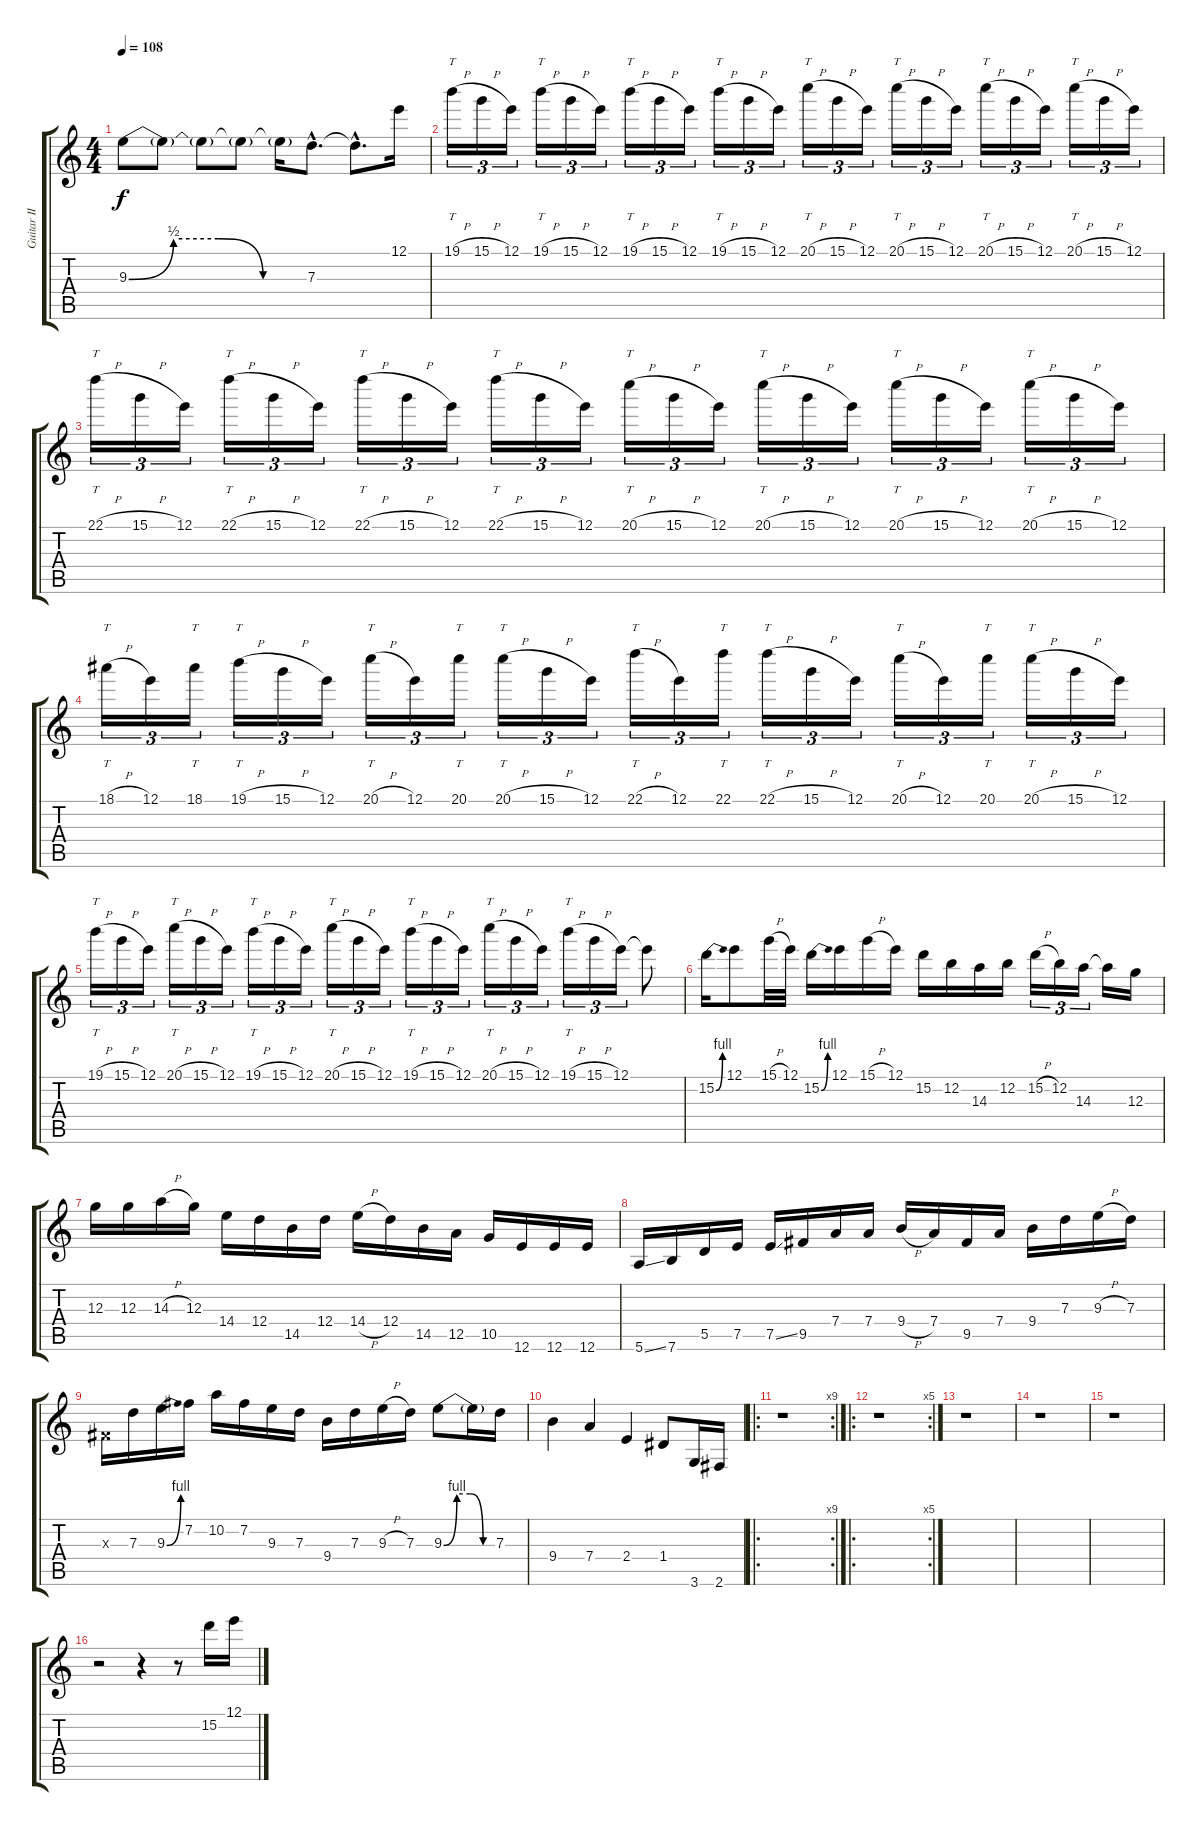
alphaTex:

\track ("Guitar II" "Guitar II") {instrument distortionguitar}
\staff {score tabs}
\tuning (E4 B3 G3 D3 A2 E2) {hide}
\ts (4 4)
\tempo 108
\clef g2
\ks c
9.3{be (custom 0 0 15 2 30 2 45 0 60 0)}.8{dy f} 9.3{t}.8 9.3{t}.8 9.3{t}.8 9.3{t}.16 7.3{hac}.8{d} 7.3{hac t}.8{d} 12.1.16 |
19.1{h}.16{tt tu (3 2)} 15.1{h}.16{tu (3 2)} 12.1.16{tu (3 2)} 19.1{h}.16{tt tu (3 2)} 15.1{h}.16{tu (3 2)} 12.1.16{tu (3 2)} 19.1{h}.16{tt tu (3 2)} 15.1{h}.16{tu (3 2)} 12.1.16{tu (3 2)} 19.1{h}.16{tt tu (3 2)} 15.1{h}.16{tu (3 2)} 12.1.16{tu (3 2)} 20.1{h}.16{tt tu (3 2)} 15.1{h}.16{tu (3 2)} 12.1.16{tu (3 2)} 20.1{h}.16{tt tu (3 2)} 15.1{h}.16{tu (3 2)} 12.1.16{tu (3 2)} 20.1{h}.16{tt tu (3 2)} 15.1{h}.16{tu (3 2)} 12.1.16{tu (3 2)} 20.1{h}.16{tt tu (3 2)} 15.1{h}.16{tu (3 2)} 12.1.16{tu (3 2)} |
22.1{h}.16{tt tu (3 2)} 15.1{h}.16{tu (3 2)} 12.1.16{tu (3 2)} 22.1{h}.16{tt tu (3 2)} 15.1{h}.16{tu (3 2)} 12.1.16{tu (3 2)} 22.1{h}.16{tt tu (3 2)} 15.1{h}.16{tu (3 2)} 12.1.16{tu (3 2)} 22.1{h}.16{tt tu (3 2)} 15.1{h}.16{tu (3 2)} 12.1.16{tu (3 2)} 20.1{h}.16{tt tu (3 2)} 15.1{h}.16{tu (3 2)} 12.1.16{tu (3 2)} 20.1{h}.16{tt tu (3 2)} 15.1{h}.16{tu (3 2)} 12.1.16{tu (3 2)} 20.1{h}.16{tt tu (3 2)} 15.1{h}.16{tu (3 2)} 12.1.16{tu (3 2)} 20.1{h}.16{tt tu (3 2)} 15.1{h}.16{tu (3 2)} 12.1.16{tu (3 2)} |
18.1{h}.16{tt tu (3 2)} 12.1.16{tu (3 2)} 18.1.16{tt tu (3 2)} 19.1{h}.16{tt tu (3 2)} 15.1{h}.16{tu (3 2)} 12.1.16{tu (3 2)} 20.1{h}.16{tt tu (3 2)} 12.1.16{tu (3 2)} 20.1.16{tt tu (3 2)} 20.1{h}.16{tt tu (3 2)} 15.1{h}.16{tu (3 2)} 12.1.16{tu (3 2)} 22.1{h}.16{tt tu (3 2)} 12.1.16{tu (3 2)} 22.1.16{tt tu (3 2)} 22.1{h}.16{tt tu (3 2)} 15.1{h}.16{tu (3 2)} 12.1.16{tu (3 2)} 20.1{h}.16{tt tu (3 2)} 12.1.16{tu (3 2)} 20.1.16{tt tu (3 2)} 20.1{h}.16{tt tu (3 2)} 15.1{h}.16{tu (3 2)} 12.1.16{tu (3 2)} |
19.1{h}.16{tt tu (3 2)} 15.1{h}.16{tu (3 2)} 12.1.16{tu (3 2)} 20.1{h}.16{tt tu (3 2)} 15.1{h}.16{tu (3 2)} 12.1.16{tu (3 2)} 19.1{h}.16{tt tu (3 2)} 15.1{h}.16{tu (3 2)} 12.1.16{tu (3 2)} 20.1{h}.16{tt tu (3 2)} 15.1{h}.16{tu (3 2)} 12.1.16{tu (3 2)} 19.1{h}.16{tt tu (3 2)} 15.1{h}.16{tu (3 2)} 12.1.16{tu (3 2)} 20.1{h}.16{tt tu (3 2)} 15.1{h}.16{tu (3 2)} 12.1.16{tu (3 2)} 19.1{h}.16{tt tu (3 2)} 15.1{h}.16{tu (3 2)} 12.1.16{tu (3 2)} 12.1{t}.8 |
15.2{be (bend 0 0 60 4)}.16 12.1.8 15.1{h}.32 12.1.32 15.2{be (bend 0 0 60 4)}.16 12.1.16 15.1{h}.16 12.1.16 15.2.16 12.2.16 14.3.16 12.2.16 15.2{h}.16{tu (3 2)} 12.2.16{tu (3 2)} 14.3.16{tu (3 2)} 14.3{t}.16 12.3.16 |
12.3.16 12.3.16 14.3{h}.16 12.3.16 14.4.16 12.4.16 14.5.16 12.4.16 14.4{h}.16 12.4.16 14.5.16 12.5.16 10.5.16 12.6.16 12.6.16 12.6.16 |
5.6{ss}.16 7.6.16 5.5.16 7.5.16 7.5{ss}.16 9.5.16 7.4.16 7.4.16 9.4{h}.16 7.4.16 9.5.16 7.4.16 9.4.16 7.3.16 9.3{h}.16 7.3.16 |
-1.3{x}.16 7.3.16 9.3{be (bend 0 0 60 4)}.16 7.2.16 10.2.16 7.2.16 9.3.16 7.3.16 9.4.16 7.3.16 9.3{h}.16 7.3.16 9.3{be (custom 0 0 15 4 30 4 45 0 60 0)}.8 9.3{t}.16 7.3.16 |
9.4.4 7.4.4 2.4.4 1.4.8 3.6.16 2.6.16 |
\ro
\rc 9
r.1 |
\ro
\rc 5
r.1 |
r.1 |
r.1 |
r.1 |
r.2 r.4 r.8 15.2.16 12.1.16
